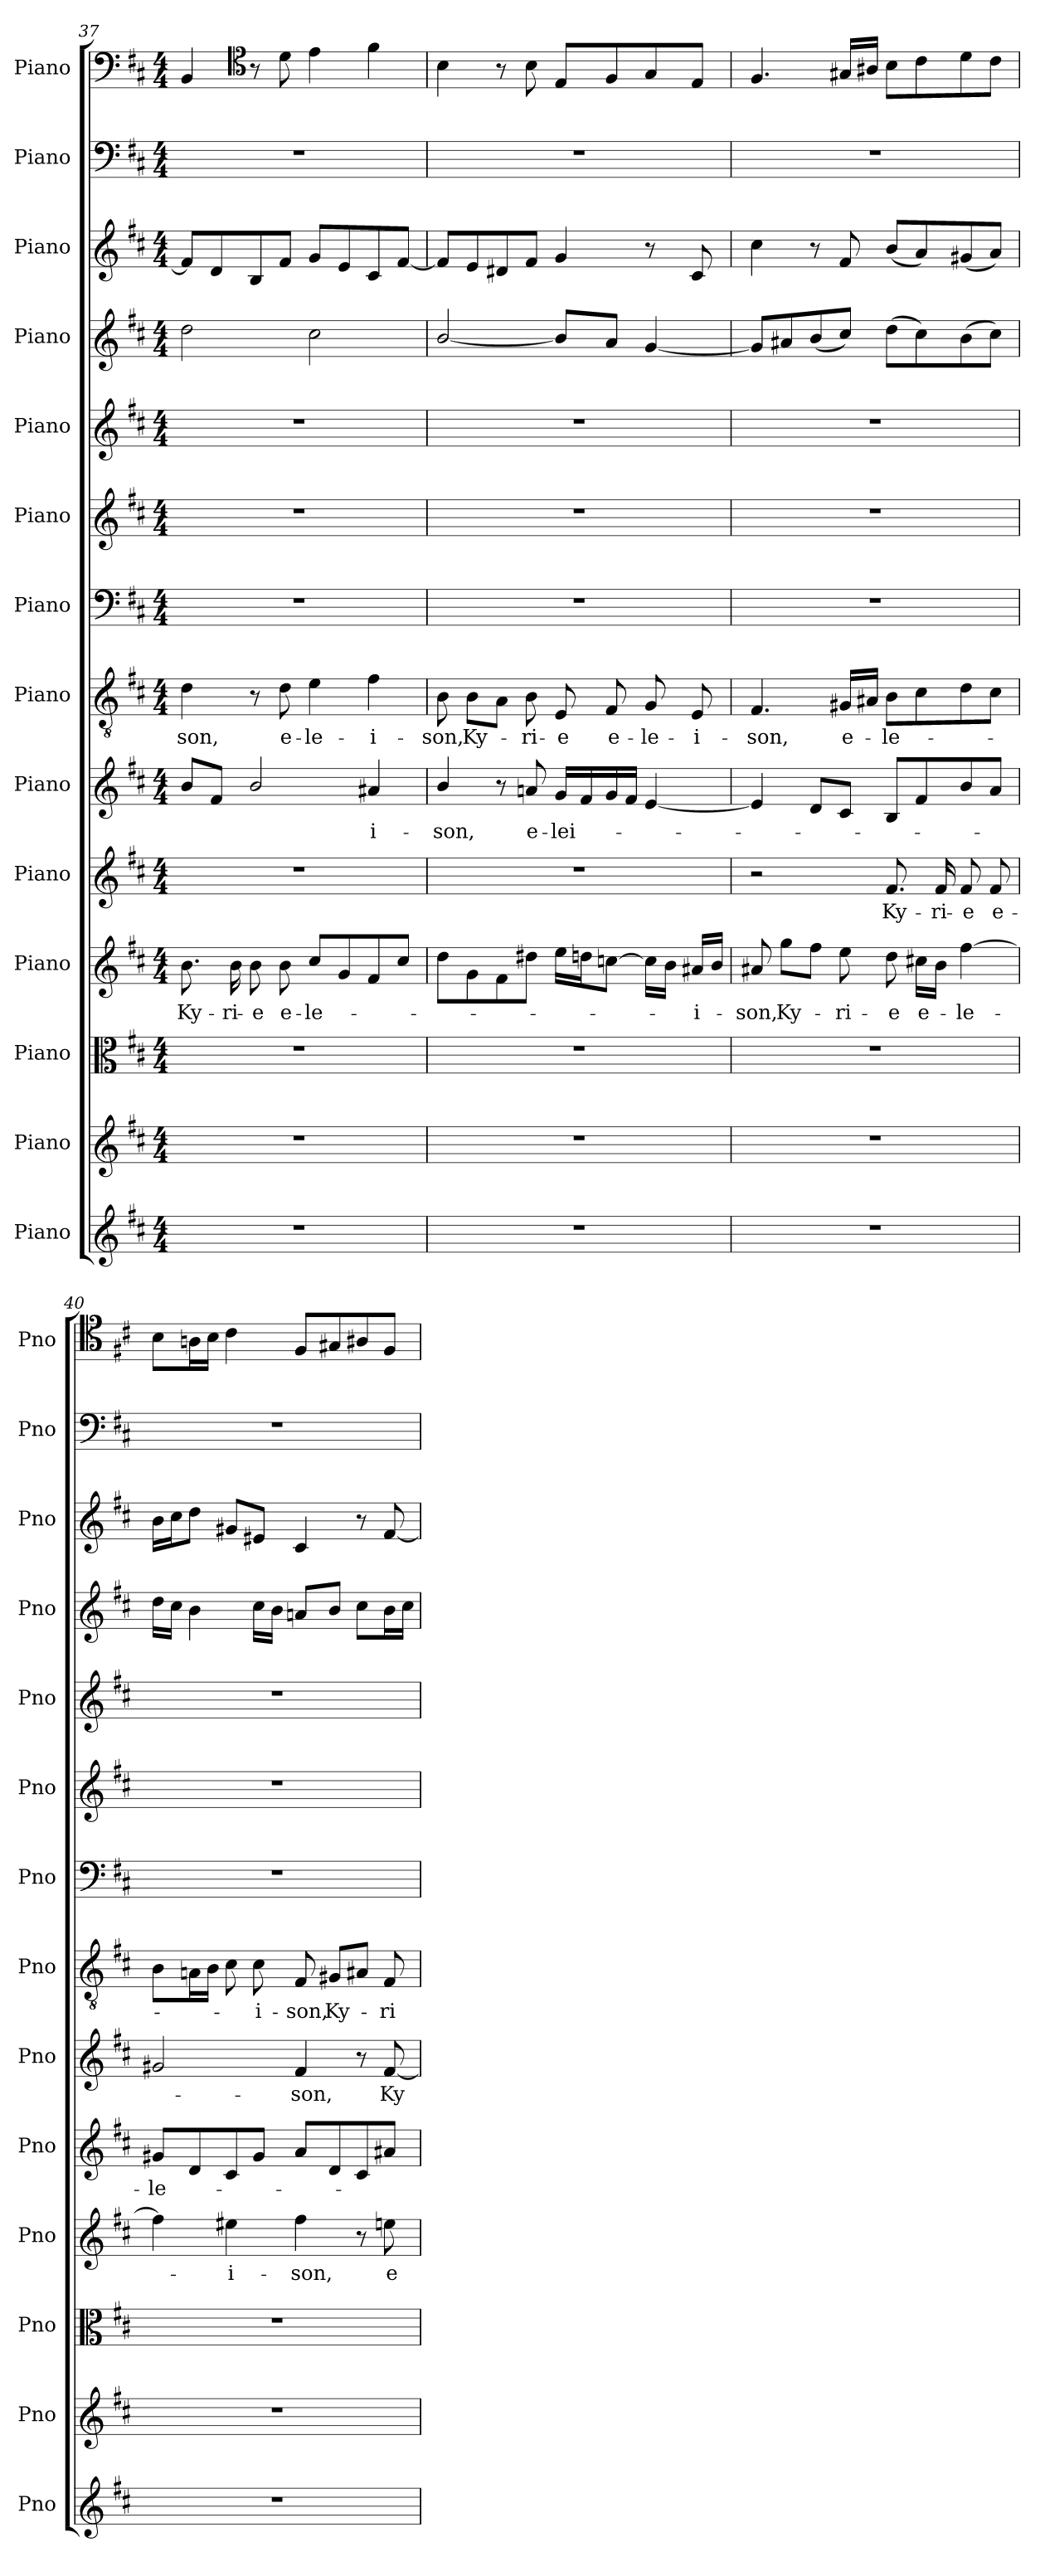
**kern	**kern	**kern	**kern	**text	**kern	**text	**kern	**text	**kern	**text	**kern	**kern	**kern	**kern	**kern	**kern	**kern
*part14	*part13	*part12	*part11	*part11	*part10	*part10	*part9	*part9	*part8	*part8	*part7	*part6	*part5	*part4	*part3	*part2	*part1
*staff14	*staff13	*staff12	*staff11	*staff11	*staff10	*staff10	*staff9	*staff9	*staff8	*staff8	*staff7	*staff6	*staff5	*staff4	*staff3	*staff2	*staff1
*I"Piano	*I"Piano	*I"Piano	*I"Piano	*	*I"Piano	*	*I"Piano	*	*I"Piano	*	*I"Piano	*I"Piano	*I"Piano	*I"Piano	*I"Piano	*I"Piano	*I"Piano
*I'Pno	*I'Pno	*I'Pno	*I'Pno	*	*I'Pno	*	*I'Pno	*	*I'Pno	*	*I'Pno	*I'Pno	*I'Pno	*I'Pno	*I'Pno	*I'Pno	*I'Pno
*clefG2	*clefG2	*clefC3	*clefG2	*	*clefG2	*	*clefG2	*	*clefGv2	*	*clefF4	*clefG2	*clefG2	*clefG2	*clefG2	*clefF4	*clefF4
*k[f#c#]	*k[f#c#]	*k[f#c#]	*k[f#c#]	*	*k[f#c#]	*	*k[f#c#]	*	*k[f#c#]	*	*k[f#c#]	*k[f#c#]	*k[f#c#]	*k[f#c#]	*k[f#c#]	*k[f#c#]	*k[f#c#]
*b:	*b:	*b:	*b:	*	*b:	*	*b:	*	*b:	*	*b:	*b:	*b:	*b:	*b:	*b:	*b:
*M4/4	*M4/4	*M4/4	*M4/4	*	*M4/4	*	*M4/4	*	*M4/4	*	*M4/4	*M4/4	*M4/4	*M4/4	*M4/4	*M4/4	*M4/4
=37	=37	=37	=37	=37	=37	=37	=37	=37	=37	=37	=37	=37	=37	=37	=37	=37	=37
1r	1r	1r	8.b\	Ky-	1r	.	8b/L	.	4d\	-son,	1r	1r	1r	2dd\	8f#/L]	1r	4BB/
.	.	.	.	.	.	.	8f#/J	.	.	.	.	.	.	.	8d/	.	.
.	.	.	16b\	-ri-	.	.	.	.	.	.	.	.	.	.	.	.	.
*	*	*	*	*	*	*	*	*	*	*	*	*	*	*	*	*	*clefC4
.	.	.	8b\	-e	.	.	2b/	.	8r	.	.	.	.	.	8B/	.	8r
.	.	.	8b\	e-	.	.	.	.	8d\	e-	.	.	.	.	8f#/J	.	8d\
.	.	.	8cc#/L	-le-	.	.	.	.	4e\	-le-	.	.	.	2cc#\	8g/L	.	4e\
.	.	.	8g/	.	.	.	.	.	.	.	.	.	.	.	8e/	.	.
.	.	.	8f#/	.	.	.	4a#X/	-i-	4f#\	-i-	.	.	.	.	8c#/	.	4f#\
.	.	.	8cc#/J	.	.	.	.	.	.	.	.	.	.	.	[8f#/J	.	.
=38	=38	=38	=38	=38	=38	=38	=38	=38	=38	=38	=38	=38	=38	=38	=38	=38	=38
1r	1r	1r	8dd\L	.	1r	.	4b/	-son,	8B\	-son,	1r	1r	1r	[2b/	8f#/L]	1r	4B\
.	.	.	8g\	.	.	.	.	.	8B\L	Ky-	.	.	.	.	8e/	.	.
.	.	.	8f#\	.	.	.	8r	.	8A\J	.	.	.	.	.	8d#X/	.	8r
.	.	.	8dd#X\J	.	.	.	8an/	e-	8B\	-ri-	.	.	.	.	8f#/J	.	8B\
.	.	.	16ee\LL	.	.	.	16g/LL	-lei-	8E/	-e	.	.	.	8b/L]	4g/	.	8E/L
.	.	.	16ddn\J	.	.	.	16f#/	.	.	.	.	.	.	.	.	.	.
.	.	.	[8ccn\J	.	.	.	16g/	.	8F#/	e-	.	.	.	8a/J	.	.	8F#/
.	.	.	.	.	.	.	16f#/JJ	.	.	.	.	.	.	.	.	.	.
.	.	.	16cc\LL]	.	.	.	[4e/	.	8G/	-le-	.	.	.	[4g/	8r	.	8G/
.	.	.	16b\JJ	.	.	.	.	.	.	.	.	.	.	.	.	.	.
.	.	.	16a#X/LL	-i-	.	.	.	.	8E/	-i-	.	.	.	.	8c#/	.	8E/J
.	.	.	16b/JJ	.	.	.	.	.	.	.	.	.	.	.	.	.	.
=39	=39	=39	=39	=39	=39	=39	=39	=39	=39	=39	=39	=39	=39	=39	=39	=39	=39
1r	1r	1r	8a#X/	-son,	2r	.	4e/]	.	4.F#/	-son,	1r	1r	1r	8g/L]	4cc#\	1r	4.F#/
.	.	.	8gg\L	Ky-	.	.	.	.	.	.	.	.	.	8a#X/	.	.	.
.	.	.	8ff#\J	.	.	.	8d/L	.	.	.	.	.	.	(<8b/	8r	.	.
.	.	.	8ee\	-ri-	.	.	8c#/J	.	16G#X/LL	e-	.	.	.	8cc#/J)	8f#/	.	16G#X/LL
.	.	.	.	.	.	.	.	.	16A#X/JJ	.	.	.	.	.	.	.	16A#X/JJ
.	.	.	8dd\	-e	8.f#/	Ky-	8B/L	.	8B\L	-le-	.	.	.	(>8dd\L	(<8b/L	.	8B\L
.	.	.	16cc#X\LL	e-	.	.	8f#/	.	8c#\	.	.	.	.	8cc#\)	8a/)	.	8c#\
.	.	.	16b\JJ	.	16f#/	-ri-	.	.	.	.	.	.	.	.	.	.	.
.	.	.	[4ff#\	-le-	8f#/	-e	8b/	.	8d\	.	.	.	.	(>8b\	(<8g#X/	.	8d\
.	.	.	.	.	8f#/	e-	8a/J	.	8c#\J	.	.	.	.	8cc#\J)	8a/J)	.	8c#\J
=40	=40	=40	=40	=40	=40	=40	=40	=40	=40	=40	=40	=40	=40	=40	=40	=40	=40
1r	1r	1r	4ff#\]	.	8g#X/L	-le-	2g#X/	.	8B\L	.	1r	1r	1r	16dd\LL	16b\LL	1r	8B\L
.	.	.	.	.	.	.	.	.	.	.	.	.	.	16cc#\JJ	16cc#\J	.	.
.	.	.	.	.	8d/	.	.	.	16An\L	.	.	.	.	4b\	8dd\J	.	16An\L
.	.	.	.	.	.	.	.	.	16B\JJ	.	.	.	.	.	.	.	16B\JJ
.	.	.	4ee#X\	-i-	8c#/	.	.	.	8c#\	.	.	.	.	.	8g#X/L	.	4c#\
.	.	.	.	.	8g#/J	.	.	.	8c#\	-i-	.	.	.	16cc#\LL	8e#X/J	.	.
.	.	.	.	.	.	.	.	.	.	.	.	.	.	16b\JJ	.	.	.
.	.	.	4ff#\	-son,	8a/L	.	4f#/	-son,	8F#/	-son,	.	.	.	8an/L	4c#/	.	8F#/L
.	.	.	.	.	8d/	.	.	.	8G#X/L	Ky-	.	.	.	8b/J	.	.	8G#X/
.	.	.	8r	.	8c#/	.	8r	.	8A#X/J	.	.	.	.	8cc#\L	8r	.	8A#X/
.	.	.	8een\	e-	8a#X/J	.	[8f#/	Ky-	8F#/	-ri-	.	.	.	16b\L	[8f#/	.	8F#/J
.	.	.	.	.	.	.	.	.	.	.	.	.	.	16cc#\JJ	.	.	.
=	=	=	=	=	=	=	=	=	=	=	=	=	=	=	=	=	=
*-	*-	*-	*-	*-	*-	*-	*-	*-	*-	*-	*-	*-	*-	*-	*-	*-	*-
